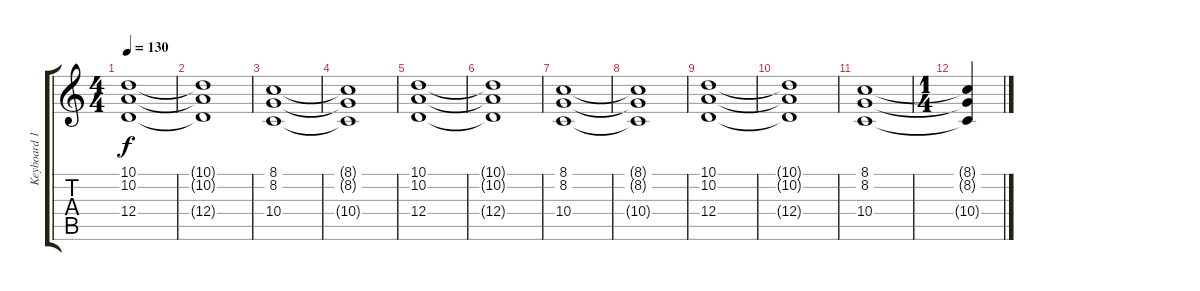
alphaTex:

\track ("Keyboard 1" "Keyboard 1") {instrument stringensemble1}
\staff {score tabs}
\tuning (E4 B3 G3 D3 A2 E2) {hide}
\ts (4 4)
\tempo 130
\clef g2
\ks c
(10.1 10.2 12.4).1{dy f} |
(10.1{t} 10.2{t} 12.4{t}).1 |
(8.1 8.2 10.4).1{volume 2} |
(8.1{t} 8.2{t} 10.4{t}).1 |
(10.1 10.2 12.4).1 |
(10.1{t} 10.2{t} 12.4{t}).1 |
(8.1 8.2 10.4).1{volume 1} |
(8.1{t} 8.2{t} 10.4{t}).1 |
(10.1 10.2 12.4).1 |
(10.1{t} 10.2{t} 12.4{t}).1 |
(8.1 8.2 10.4).1{volume 0} |
\ts (1 4)
(8.1{t} 8.2{t} 10.4{t}).4
